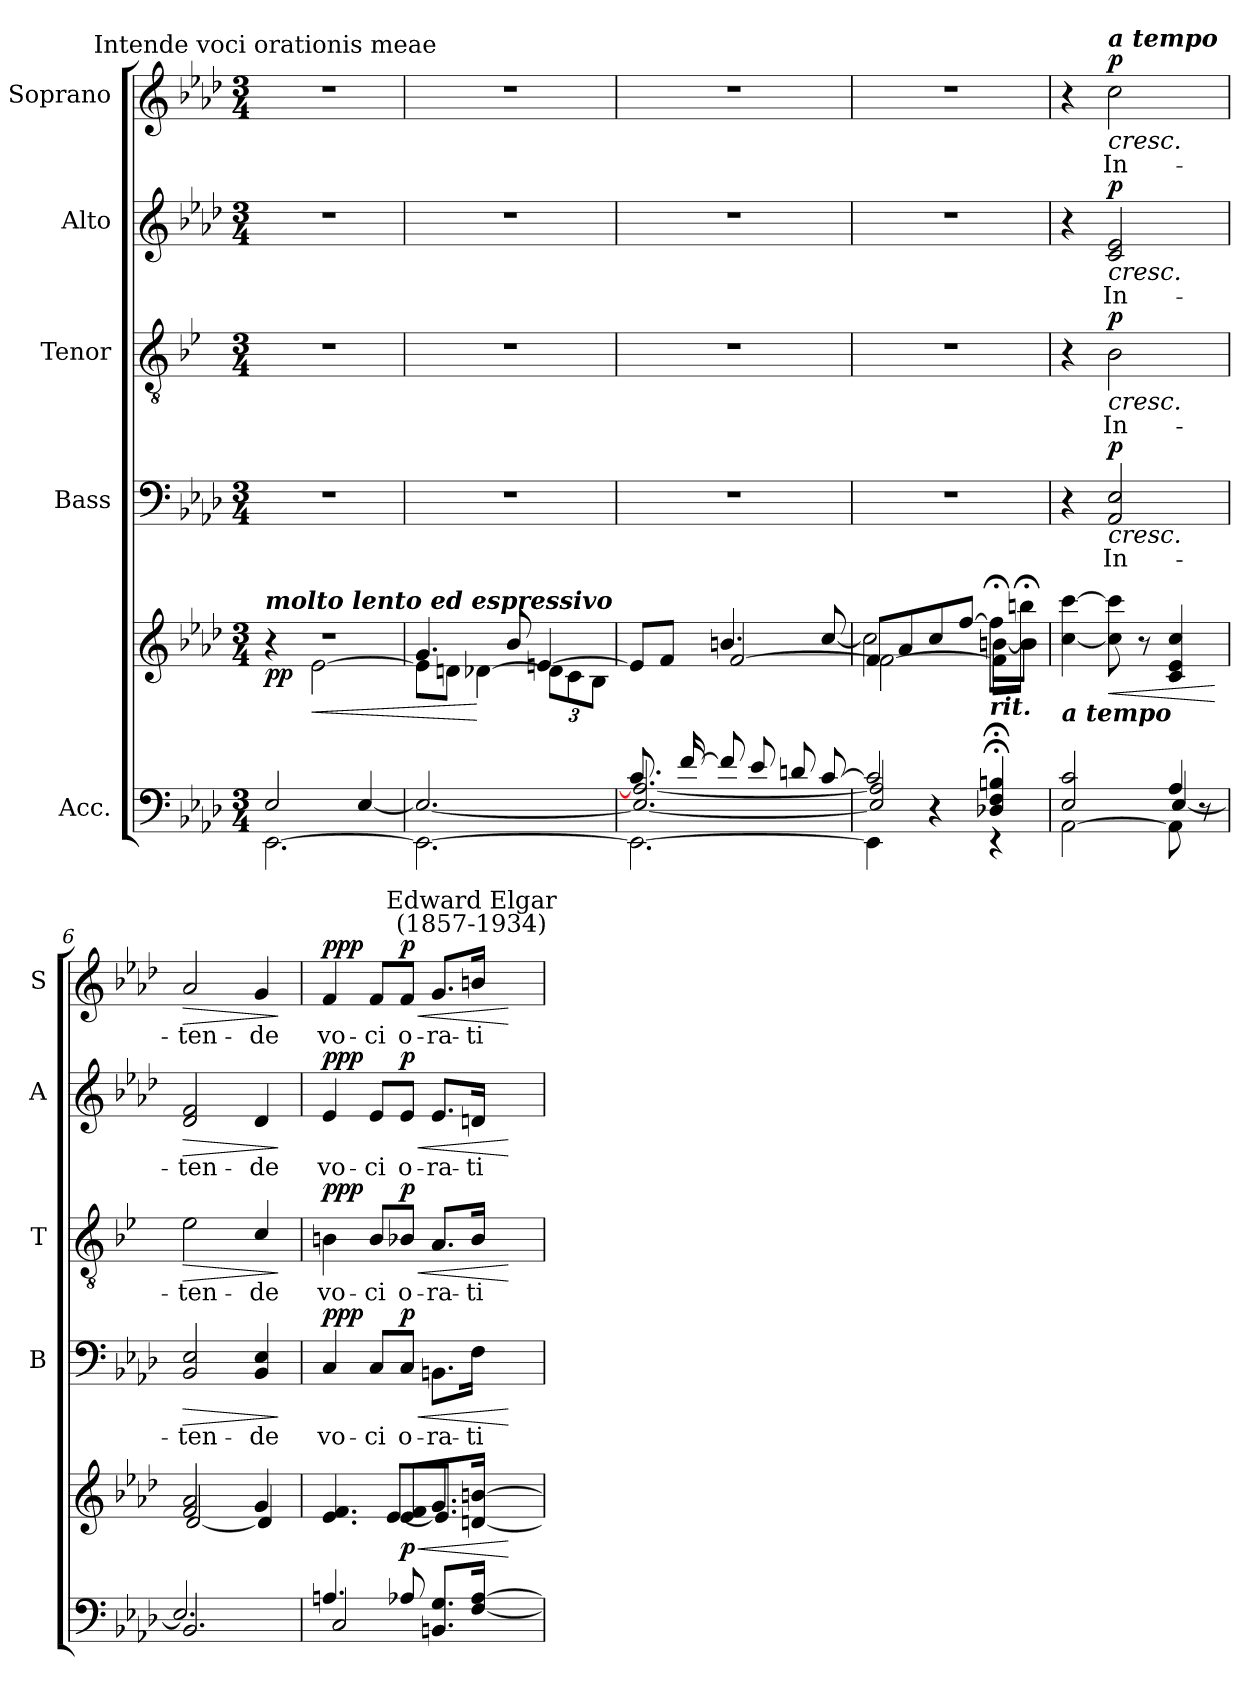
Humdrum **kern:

**kern	**kern	**dynam	**kern	**text	**dynam	**kern	**text	**dynam	**kern	**text	**dynam	**kern	**text	**dynam
*part5	*part5	*part5	*part4	*part4	*part4	*part3	*part3	*part3	*part2	*part2	*part2	*part1	*part1	*part1
*staff6	*staff5	*staff5/6	*staff4	*staff4	*staff4	*staff3	*staff3	*staff3	*staff2	*staff2	*staff2	*staff1	*staff1	*staff1
*I"Acc.	*	*	*I"Bass	*	*	*I"Tenor	*	*	*I"Alto	*	*	*I"Soprano	*	*
*	*	*	*I'B	*	*	*I'T	*	*	*I'A	*	*	*I'S	*	*
*clefF4	*clefG2	*	*clefF4	*	*	*clefGv2	*	*	*clefG2	*	*	*clefG2	*	*
*	*	*	*	*	*	*ITrd1c2	*	*	*	*	*	*	*	*
*k[b-e-a-d-]	*k[b-e-a-d-]	*	*k[b-e-a-d-]	*	*	*k[b-e-a-d-]	*	*	*k[b-e-a-d-]	*	*	*k[b-e-a-d-]	*	*
*A-:	*A-:	*	*A-:	*	*	*A-:	*	*	*A-:	*	*	*A-:	*	*
*M3/4	*M3/4	*	*M3/4	*	*	*M3/4	*	*	*M3/4	*	*	*M3/4	*	*
=1	=1	=1	=1	=1	=1	=1	=1	=1	=1	=1	=1	=1	=1	=1
*	*^	*	*	*	*	*	*	*	*	*	*	*	*	*
!	!	!	!	!	!	!	!	!	!	!	!	!	!LO:TX:a:cj:t=Intende voci orationis meae	!	!
!	!LO:TX:a:Bi:t=molto lento ed espressivo	!	!	!	!	!	!	!	!	!	!	!	!	!	!
!LO:N:vis=1	!LO:N:vis=1	!LO:N:vis=1	!LO:DY:b	!LO:N:vis=1	!	!	!LO:N:vis=1	!	!	!LO:N:vis=1	!	!	!LO:N:vis=1	!	!
*^	*	*^	*	*	*	*	*	*	*	*	*	*	*	*	*
*	*^	*	*	*	*	*	*	*	*	*	*	*	*	*	*	*	*
2.ryy	2E-/	[2.EE-\	2.r	2.ryy	4r	pp	2.r	.	.	2.r	.	.	2.r	.	.	2.r	.	.
!	!	!	!	!	!	!LO:HP:b	!	!	!	!	!	!	!	!	!	!	!	!
.	.	.	.	.	[2e-\	<	.	.	.	.	.	.	.	.	.	.	.	.
.	[4E-/	.	.	.	.	.	.	.	.	.	.	.	.	.	.	.	.	.
=2	=2	=2	=2	=2	=2	=2	=2	=2	=2	=2	=2	=2	=2	=2	=2	=2	=2	=2
!LO:N:vis=1	!	!	!	!LO:N:vis=1	!	!	!LO:N:vis=1	!	!	!LO:N:vis=1	!	!	!LO:N:vis=1	!	!	!LO:N:vis=1	!	!
2.ryy	2.E-/_	2.EE-\_	(>4.g/	2.ryy	8e-\L]	.	2.r	.	.	2.r	.	.	2.r	.	.	2.r	.	.
.	.	.	.	.	8dn\J	.	.	.	.	.	.	.	.	.	.	.	.	.
.	.	.	.	.	[4d-X\	[	.	.	.	.	.	.	.	.	.	.	.	.
.	.	.	8b-/	.	.	.	.	.	.	.	.	.	.	.	.	.	.	.
.	.	.	[4en/	.	12d-\L]	.	.	.	.	.	.	.	.	.	.	.	.	.
.	.	.	.	.	12c\	.	.	.	.	.	.	.	.	.	.	.	.	.
.	.	.	.	.	12B-\J	.	.	.	.	.	.	.	.	.	.	.	.	.
=3	=3	=3	=3	=3	=3	=3	=3	=3	=3	=3	=3	=3	=3	=3	=3	=3	=3	=3
!	!	!	!	!	!	!	!LO:N:vis=1	!	!	!LO:N:vis=1	!	!	!LO:N:vis=1	!	!	!LO:N:vis=1	!	!
8.c/L	2.E-/_ 2.A-/_	2.EE-\_	8e/L]	2ryy	4ryy	.	2.r	.	.	2.r	.	.	2.r	.	.	2.r	.	.
.	.	.	8f/J	.	.	.	.	.	.	.	.	.	.	.	.	.	.	.
[16f/L	.	.	.	.	.	.	.	.	.	.	.	.	.	.	.	.	.	.
8f/]	.	.	4.bn/	.	[2f	.	.	.	.	.	.	.	.	.	.	.	.	.
8e-/	.	.	.	.	.	.	.	.	.	.	.	.	.	.	.	.	.	.
8dn/	.	.	.	8ryy	.	.	.	.	.	.	.	.	.	.	.	.	.	.
[8c/J	.	.	8ryy)	[8cc/	.	.	.	.	.	.	.	.	.	.	.	.	.	.
=4	=4	=4	=4	=4	=4	=4	=4	=4	=4	=4	=4	=4	=4	=4	=4	=4	=4	=4
!	!	!	!	!	!	!	!LO:N:vis=1	!	!	!LO:N:vis=1	!	!	!LO:N:vis=1	!	!	!LO:N:vis=1	!	!
2c/]	2E-/] 2A-/]	4EE-\]	8f/L	2cc\]	2f\_	.	2.r	.	.	2.r	.	.	2.r	.	.	2.r	.	.
.	.	.	8a-/	.	.	.	.	.	.	.	.	.	.	.	.	.	.	.
.	.	4r	8cc/	.	.	.	.	.	.	.	.	.	.	.	.	.	.	.
.	.	.	[8ff/J	.	.	.	.	.	.	.	.	.	.	.	.	.	.	.
!	!	!	!LO:TX:b:Bi:t=rit.	!	!	!	!	!	!	!	!	!	!	!	!	!	!	!
4D-X/;< 4F/;< 4Bn/;<	4ryy	4r;	8ff;<\L]	[8bn\L	8f\L]	.	.	.	.	.	.	.	.	.	.	.	.	.
.	.	.	8bbn;<\J	8b\J]	8b\J	.	.	.	.	.	.	.	.	.	.	.	.	.
=5	=5	=5	=5	=5	=5	=5	=5	=5	=5	=5	=5	=5	=5	=5	=5	=5	=5	=5
!	!	!	!LO:TX:b:Bi:t=a tempo	!	!	!	!	!	!	!	!	!	!	!	!	!	!	!
!	!	!	!	!LO:N:vis=1	!LO:N:vis=1	!LO:DY:b	!	!	!	!	!	!	!	!	!	!	!	!
2E-/ 2c/	2ryy	[2AA-\	[4cc\ [4ccc\	2.ryy	2.ryy	pp	4r	.	.	4r	.	.	4r	.	.	4r	.	.
!	!	!	!	!	!	!	!	!	!	!	!	!	!	!	!	!LO:TX:a:Bi:t=a tempo	!	!
!	!	!	!	!	!	!LO:HP:b	!	!LO:LY:b	!LO:HP:b	!	!LO:LY:b	!LO:HP:b	!	!LO:LY:b	!LO:HP:b	!	!LO:LY:b	!LO:HP:b
!	!	!	!	!	!	!	!	!	!LO:DY:n=1:b	!	!	!LO:DY:n=1:b	!	!	!LO:DY:n=1:b	!	!	!LO:DY:n=1:b
.	.	.	8cc\] 8ccc\]	.	.	<	2AA- 2E-	In-	< p	2A-	In-	< p	2c 2e-	In-	< p	2cc	In-	< p
.	.	.	8r	.	.	.	.	.	.	.	.	.	.	.	.	.	.	.
4A-/	[4E-/	8AA-\]	4c/ 4e-/ 4cc/	.	.	.	.	.	.	.	.	.	.	.	.	.	.	.
.	.	8r	.	.	.	.	.	.	.	.	.	.	.	.	.	.	.	.
*v	*v	*v	*	*	*	*	*	*	*	*	*	*	*	*	*	*	*	*
*	*v	*v	*v	*	*	*	*	*	*	*	*	*	*	*	*	*
.	.	[	.	.	.	.	.	.	.	.	.	.	.	.
=6	=6	=6	=6	=6	=6	=6	=6	=6	=6	=6	=6	=6	=6	=6
*^	*^	*	*	*	*	*	*	*	*	*	*	*	*	*
*	*^	*	*^	*	*	*	*	*	*	*	*	*	*	*	*	*
!	!	!LO:N:vis=1	!	!	!LO:N:vis=1	!LO:HP:b	!	!LO:LY:b	!LO:HP:b	!	!LO:LY:b	!LO:HP:b	!	!LO:LY:b	!LO:HP:b	!	!LO:LY:b	!LO:HP:b
2.BB-/	2.E-/]	2.ryy	2f/ 2a-/	[2d-/	2.ryy	>	2BB- 2E-	-ten-	>	2d-	-ten-	>	2d- 2f	-ten-	>	2a-	-ten-	>
!	!	!	!	!	!	!	!	!LO:LY:b	!	!	!LO:LY:b	!	!	!LO:LY:b	!	!	!LO:LY:b	!
.	.	.	4g/	4d-/]	.	.	4BB- 4E-	-de	[	4B-/	-de	[	4d-	-de	[	4g	-de	[
*v	*v	*v	*	*	*	*	*	*	*	*	*	*	*	*	*	*	*	*
*	*v	*v	*v	*	*	*	*	*	*	*	*	*	*	*	*	*
.	.	]	.	.	]	.	.	]	.	.	]	.	.	]
=7	=7	=7	=7	=7	=7	=7	=7	=7	=7	=7	=7	=7	=7	=7
*^	*^	*	*	*	*	*	*	*	*	*	*	*	*	*
*	*^	*	*^	*	*	*	*	*	*	*	*	*	*	*	*	*
!	!	!LO:N:vis=1	!	!	!LO:N:vis=1	!LO:DY:b	!	!LO:LY:b	!LO:DY:b	!	!LO:LY:b	!LO:DY:b	!	!LO:LY:b	!LO:DY:b	!	!LO:LY:b	!LO:DY:b
4.An/	2C/	2.ryy	4.e-/ 4.f/	4.ryy	2.ryy	ppp	4C	vo-	ppp	4An	vo-	ppp	4e-	vo-	ppp	4f	vo-	ppp
!	!	!	!	!	!	!	!	!LO:LY:b	!	!	!LO:LY:b	!	!	!LO:LY:b	!	!	!LO:LY:b	!
.	.	.	.	.	.	.	8C/L	-ci	.	8A/L	-ci	.	8e-/L	-ci	.	8f/L	-ci	.
!	!	!	!	!	!	!LO:HP:b	!	!LO:LY:b	!LO:HP:b	!	!LO:LY:b	!LO:HP:b	!	!LO:LY:b	!LO:HP:b	!	!LO:LY:b	!LO:HP:b
!	!	!	!	!	!	!LO:DY:n=1:b	!	!	!LO:DY:n=1:b	!	!	!LO:DY:n=1:b	!	!	!LO:DY:n=1:b	!	!	!LO:DY:n=1:b
8A-X/	.	.	8e-/ 8f/L	[8e-/L	.	< p	8C/J	o-	< p	8A-X/J	o-	< p	8e-/J	o-	< p	8f/J	o-	< p
!	!	!	!	!	!	!	!	!LO:LY:b	!	!	!LO:LY:b	!	!	!LO:LY:b	!	!	!LO:LY:b	!
8.BBn/ 8.G/L	4ryy	.	8.g/	8.e-/J]	.	.	8.BBn\L	-ra-	.	8.G/L	-ra-	.	8.e-/L	-ra-	.	8.g/L	-ra-	.
!	!	!	!	!	!	!	!	!	!	!	!	!	!	!	!	!LO:TX:a:cj:t=Edward Elgar\n(1857-1934)	!	!
!	!	!	!	!	!	!	!	!LO:LY:b	!	!	!LO:LY:b	!	!	!LO:LY:b	!	!	!LO:LY:b	!
[16F/ [16A-/J	.	.	[16dn/ [16bn/J	16ryy	.	.	16F\Jk	-ti-	.	16A-/Jk	-ti-	.	16dn/Jk	-ti-	.	16bn/Jk	-ti-	.
*v	*v	*v	*	*	*	*	*	*	*	*	*	*	*	*	*	*	*	*
*	*v	*v	*v	*	*	*	*	*	*	*	*	*	*	*	*	*
.	.	[	.	.	[	.	.	[	.	.	[	.	.	[
=	=	=	=	=	=	=	=	=	=	=	=	=	=	=
*-	*-	*-	*-	*-	*-	*-	*-	*-	*-	*-	*-	*-	*-	*-
